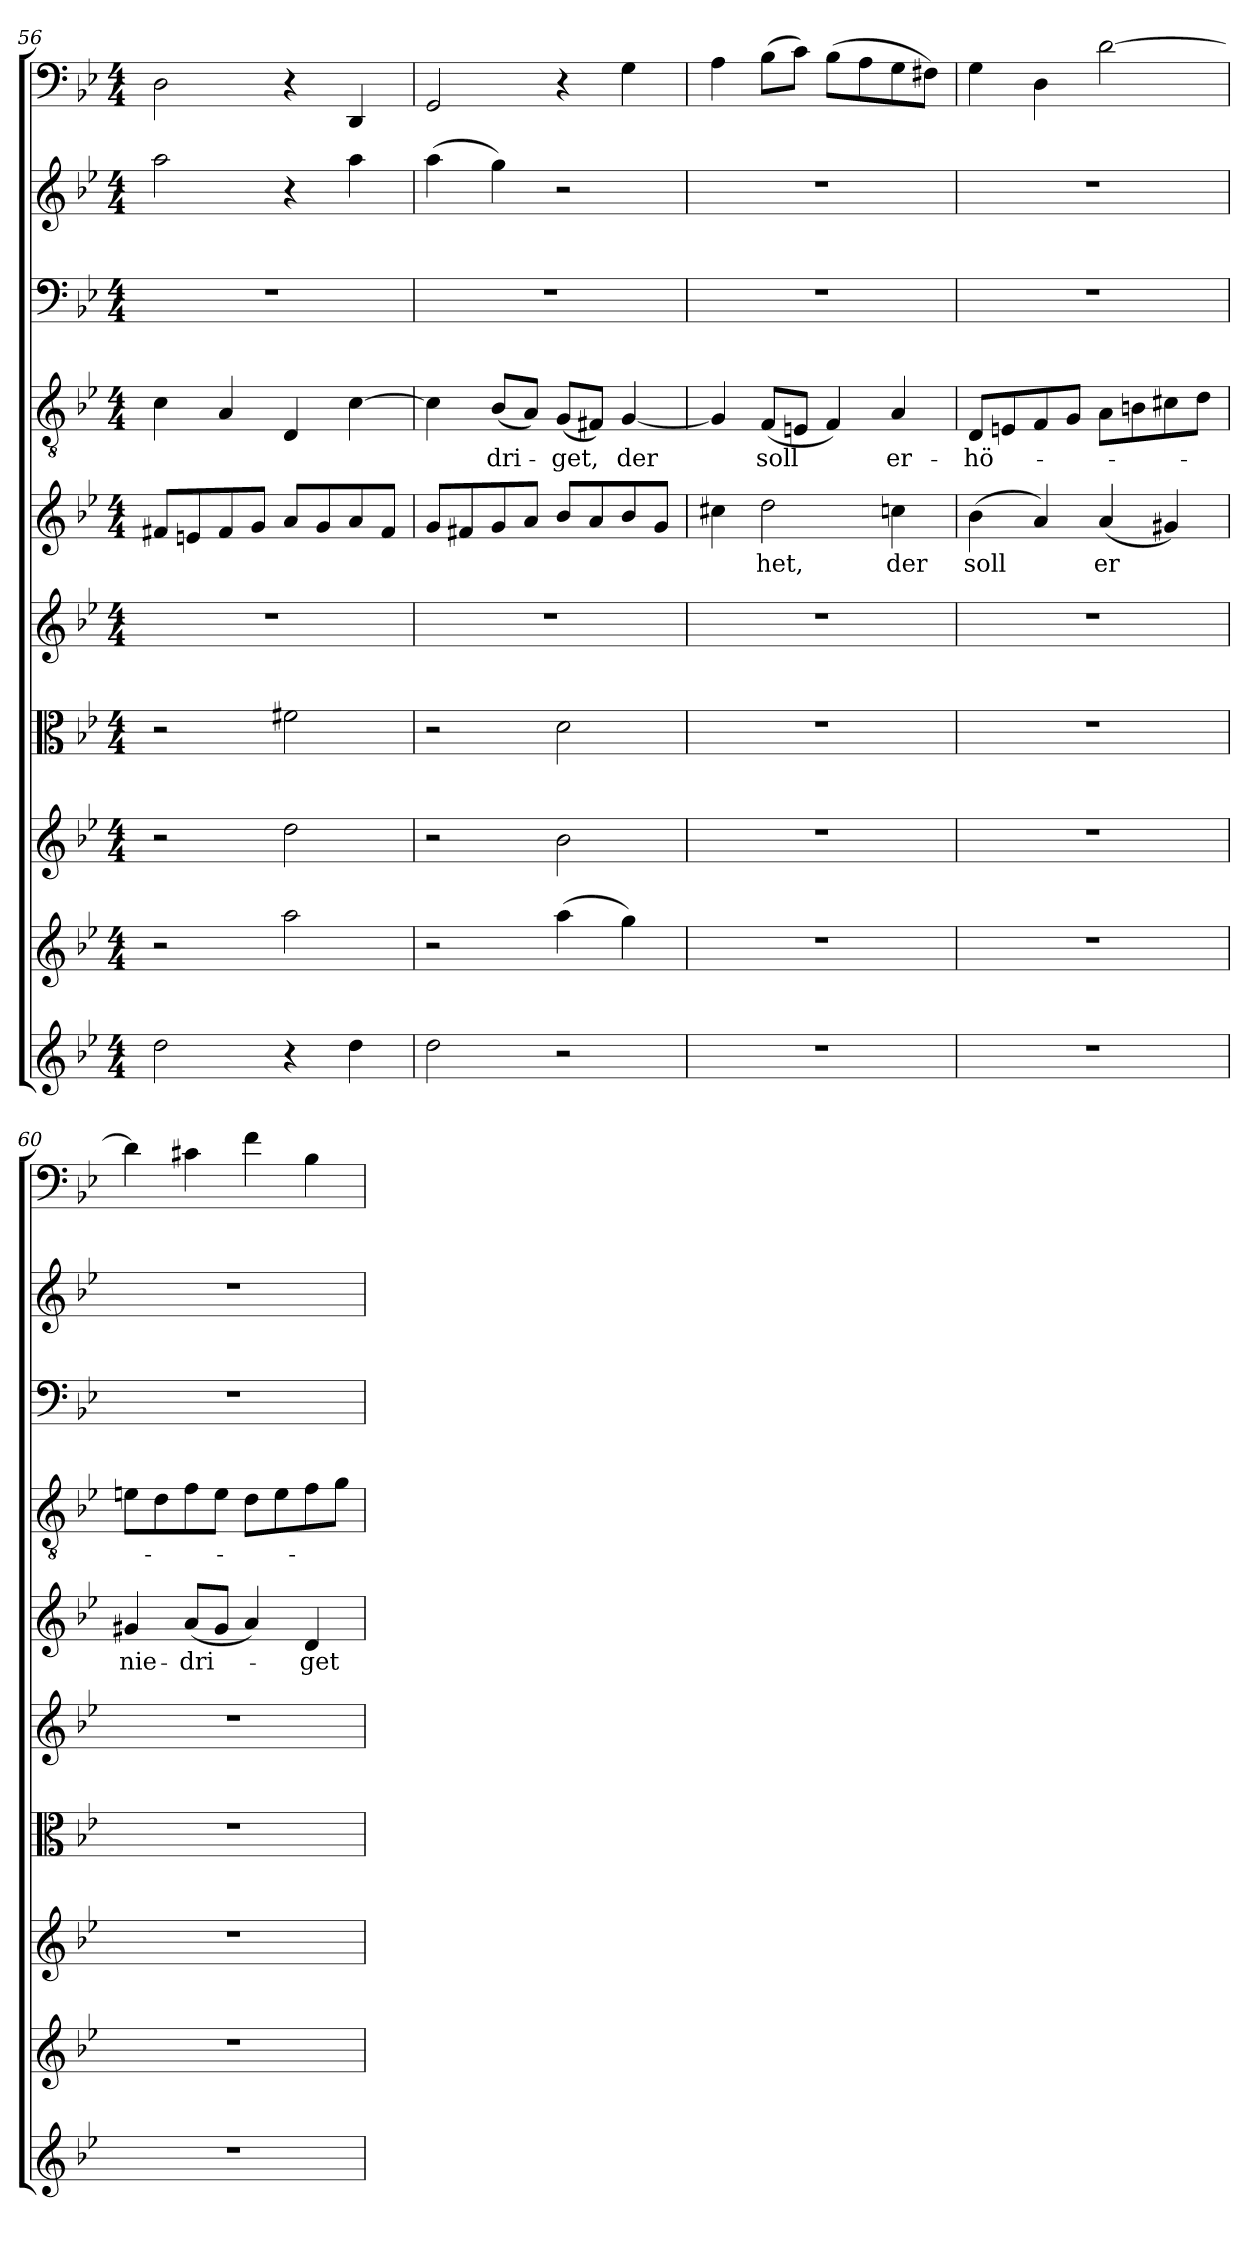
**kern	**kern	**kern	**kern	**kern	**kern	**text	**kern	**text	**kern	**kern	**kern
*part10	*part9	*part8	*part7	*part6	*part5	*part5	*part4	*part4	*part3	*part2	*part1
*staff10	*staff9	*staff8	*staff7	*staff6	*staff5	*staff5	*staff4	*staff4	*staff3	*staff2	*staff1
*clefG2	*clefG2	*clefG2	*clefC3	*clefG2	*clefG2	*	*clefGv2	*	*clefF4	*clefG2	*clefF4
*k[b-e-]	*k[b-e-]	*k[b-e-]	*k[b-e-]	*k[b-e-]	*k[b-e-]	*	*k[b-e-]	*	*k[b-e-]	*k[b-e-]	*k[b-e-]
*g:	*g:	*g:	*g:	*g:	*g:	*	*g:	*	*g:	*g:	*g:
*M4/4	*M4/4	*M4/4	*M4/4	*M4/4	*M4/4	*	*M4/4	*	*M4/4	*M4/4	*M4/4
=56	=56	=56	=56	=56	=56	=56	=56	=56	=56	=56	=56
2dd\	2r	2r	2r	1r	8f#X/L	.	4c\	.	1r	2aa\	2D\
.	.	.	.	.	8en/	.	.	.	.	.	.
.	.	.	.	.	8f#/	.	4A/	.	.	.	.
.	.	.	.	.	8g/J	.	.	.	.	.	.
4r	2aa\	2dd\	2f#X\	.	8a/L	.	4D/	.	.	4r	4r
.	.	.	.	.	8g/	.	.	.	.	.	.
4dd\	.	.	.	.	8a/	.	[4c\	.	.	4aa\	4DD/
.	.	.	.	.	8f#/J	.	.	.	.	.	.
=57	=57	=57	=57	=57	=57	=57	=57	=57	=57	=57	=57
2dd\	2r	2r	2r	1r	8g/L	.	4c\]	.	1r	(4aa\	2GG/
.	.	.	.	.	8f#X/	.	.	.	.	.	.
.	.	.	.	.	8g/	.	(8B-/L	-dri-	.	4gg\)	.
.	.	.	.	.	8a/J	.	8A/J)	.	.	.	.
2r	(4aa\	2b-\	2d\	.	8b-/L	.	(8G/L	-get,	.	2r	4r
.	.	.	.	.	8a/	.	8F#X/J)	.	.	.	.
.	4gg\)	.	.	.	8b-/	.	[4G/	der	.	.	4G\
.	.	.	.	.	8g/J	.	.	.	.	.	.
=58	=58	=58	=58	=58	=58	=58	=58	=58	=58	=58	=58
1r	1r	1r	1r	1r	4cc#X\	.	4G/]	.	1r	1r	4A\
.	.	.	.	.	2dd\	-het,	(8F/L	soll	.	.	(8B-\L
.	.	.	.	.	.	.	8En/J	.	.	.	8c\J)
.	.	.	.	.	.	.	4F/)	.	.	.	(8B-\L
.	.	.	.	.	.	.	.	.	.	.	8A\
.	.	.	.	.	4ccn\	der	4A/	er-	.	.	8G\
.	.	.	.	.	.	.	.	.	.	.	8F#X\J)
=59	=59	=59	=59	=59	=59	=59	=59	=59	=59	=59	=59
1r	1r	1r	1r	1r	(4b-\	soll	8D/L	-hö-	1r	1r	4G\
.	.	.	.	.	.	.	8En/	.	.	.	.
.	.	.	.	.	4a/)	.	8F/	.	.	.	4D\
.	.	.	.	.	.	.	8G/J	.	.	.	.
.	.	.	.	.	(4a/	er	8A\L	.	.	.	[2d\
.	.	.	.	.	.	.	8Bn\	.	.	.	.
.	.	.	.	.	4g#X/)	.	8c#X\	.	.	.	.
.	.	.	.	.	.	.	8d\J	.	.	.	.
=60	=60	=60	=60	=60	=60	=60	=60	=60	=60	=60	=60
1r	1r	1r	1r	1r	4g#X/	nie-	8en\L	.	1r	1r	4d\]
.	.	.	.	.	.	.	8d\	.	.	.	.
.	.	.	.	.	(8a/L	-dri-	8f\	.	.	.	4c#X\
.	.	.	.	.	8g#/J	.	8e\J	.	.	.	.
.	.	.	.	.	4a/)	.	8d\L	.	.	.	4f\
.	.	.	.	.	.	.	8e\	.	.	.	.
.	.	.	.	.	4d/	-get	8f\	.	.	.	4B-\
.	.	.	.	.	.	.	8g\J	.	.	.	.
=	=	=	=	=	=	=	=	=	=	=	=
*-	*-	*-	*-	*-	*-	*-	*-	*-	*-	*-	*-
